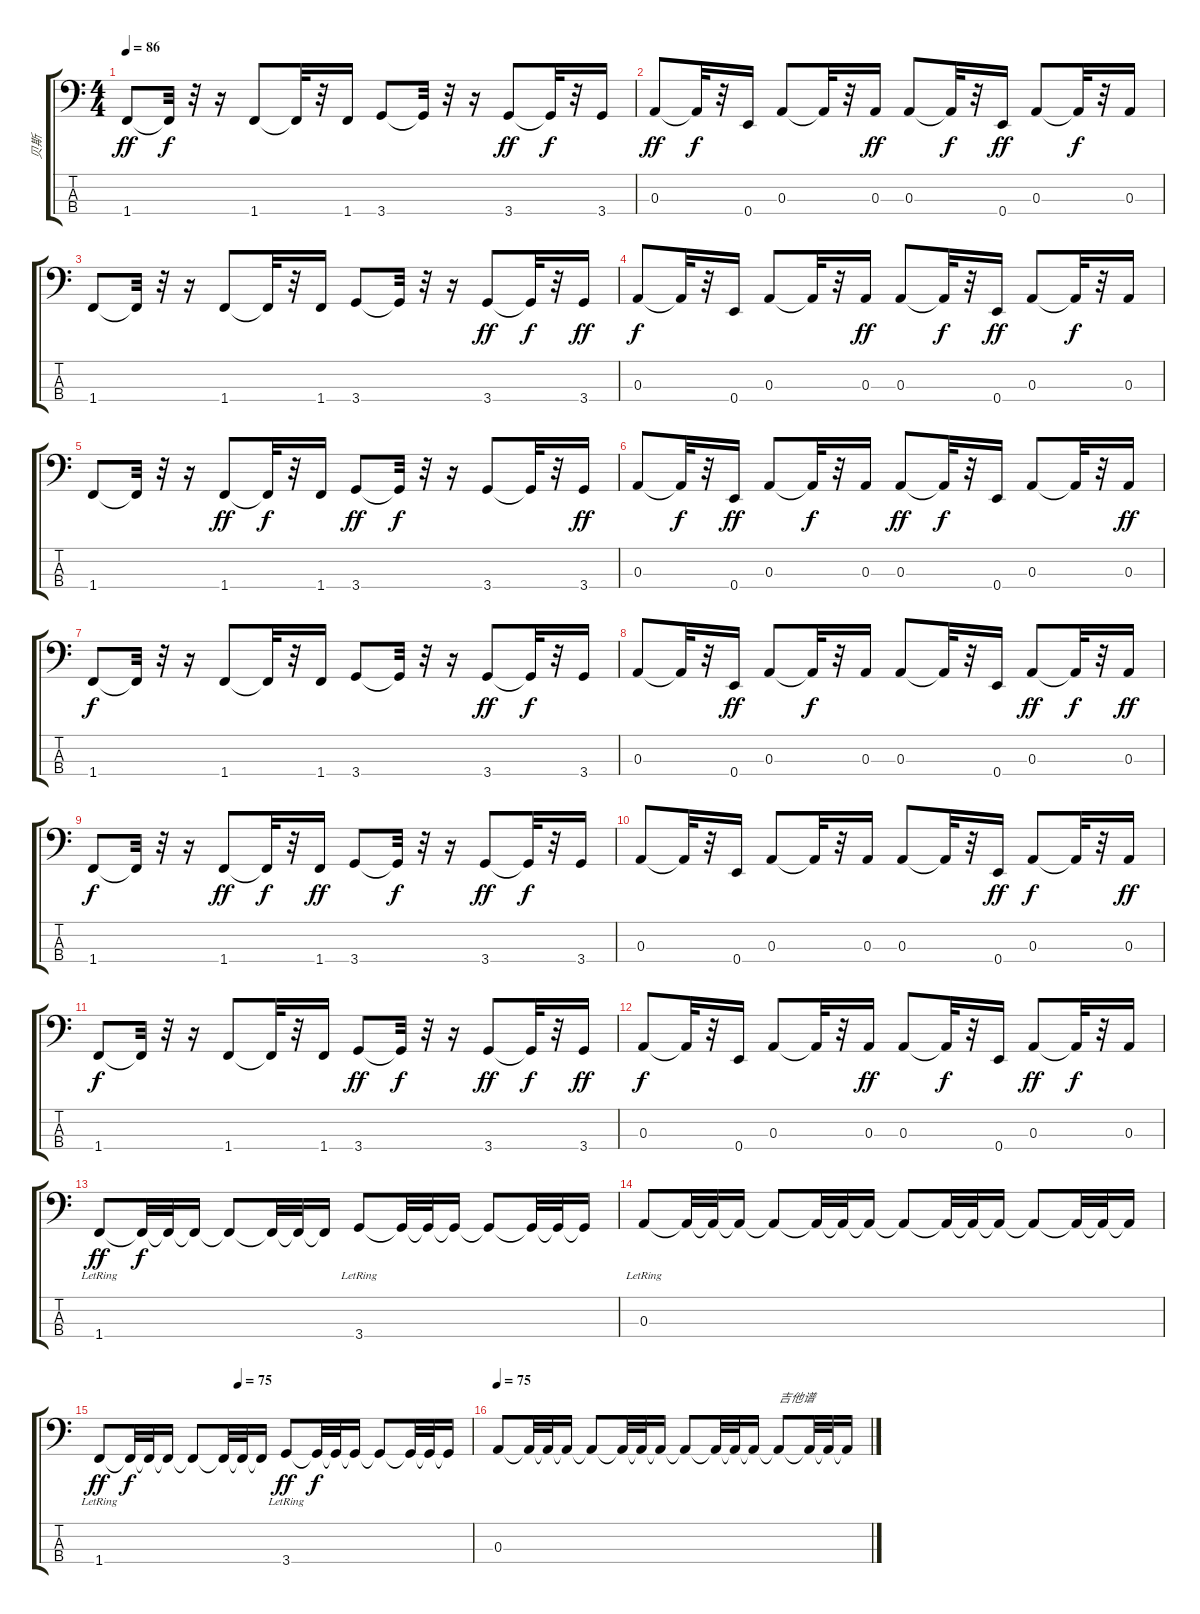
\track ("贝斯" "贝斯") {instrument electricbasspick}
\staff {score tabs}
\tuning (G2 D2 A1 E1) {hide}
\ts (4 4)
\tempo 86
\clef f4
\ks c
1.4.8{dy ff} 1.4{t}.32{dy f} r.32 r.16 1.4.8 1.4{t}.32 r.32 1.4.16 3.4.8 3.4{t}.32 r.32 r.16 3.4.8{dy ff} 3.4{t}.32{dy f} r.32 3.4.16 |
0.3.8{dy ff} 0.3{t}.32{dy f} r.32 0.4.16 0.3.8 0.3{t}.32 r.32 0.3.16{dy ff} 0.3.8 0.3{t}.32{dy f} r.32 0.4.16{dy ff} 0.3.8 0.3{t}.32{dy f} r.32 0.3.16 |
1.4.8 1.4{t}.32 r.32 r.16 1.4.8 1.4{t}.32 r.32 1.4.16 3.4.8 3.4{t}.32 r.32 r.16 3.4.8{dy ff} 3.4{t}.32{dy f} r.32 3.4.16{dy ff} |
0.3.8{dy f} 0.3{t}.32 r.32 0.4.16 0.3.8 0.3{t}.32 r.32 0.3.16{dy ff} 0.3.8 0.3{t}.32{dy f} r.32 0.4.16{dy ff} 0.3.8 0.3{t}.32{dy f} r.32 0.3.16 |
1.4.8 1.4{t}.32 r.32 r.16 1.4.8{dy ff} 1.4{t}.32{dy f} r.32 1.4.16 3.4.8{dy ff} 3.4{t}.32{dy f} r.32 r.16 3.4.8 3.4{t}.32 r.32 3.4.16{dy ff} |
0.3.8 0.3{t}.32{dy f} r.32 0.4.16{dy ff} 0.3.8 0.3{t}.32{dy f} r.32 0.3.16 0.3.8{dy ff} 0.3{t}.32{dy f} r.32 0.4.16 0.3.8 0.3{t}.32 r.32 0.3.16{dy ff} |
1.4.8{dy f} 1.4{t}.32 r.32 r.16 1.4.8 1.4{t}.32 r.32 1.4.16 3.4.8 3.4{t}.32 r.32 r.16 3.4.8{dy ff} 3.4{t}.32{dy f} r.32 3.4.16 |
0.3.8 0.3{t}.32 r.32 0.4.16{dy ff} 0.3.8 0.3{t}.32{dy f} r.32 0.3.16 0.3.8 0.3{t}.32 r.32 0.4.16 0.3.8{dy ff} 0.3{t}.32{dy f} r.32 0.3.16{dy ff} |
1.4.8{dy f} 1.4{t}.32 r.32 r.16 1.4.8{dy ff} 1.4{t}.32{dy f} r.32 1.4.16{dy ff} 3.4.8 3.4{t}.32{dy f} r.32 r.16 3.4.8{dy ff} 3.4{t}.32{dy f} r.32 3.4.16 |
0.3.8 0.3{t}.32 r.32 0.4.16 0.3.8 0.3{t}.32 r.32 0.3.16 0.3.8 0.3{t}.32 r.32 0.4.16{dy ff} 0.3.8{dy f} 0.3{t}.32 r.32 0.3.16{dy ff} |
1.4.8{dy f} 1.4{t}.32 r.32 r.16 1.4.8 1.4{t}.32 r.32 1.4.16 3.4.8{dy ff} 3.4{t}.32{dy f} r.32 r.16 3.4.8{dy ff} 3.4{t}.32{dy f} r.32 3.4.16{dy ff} |
0.3.8{dy f} 0.3{t}.32 r.32 0.4.16 0.3.8 0.3{t}.32 r.32 0.3.16{dy ff} 0.3.8 0.3{t}.32{dy f} r.32 0.4.16 0.3.8{dy ff} 0.3{t}.32{dy f} r.32 0.3.16 |
1.4{lr}.8{dy ff} 1.4{t}.32{dy f} 1.4{t}.32 1.4{t}.16 1.4{t}.8 1.4{t}.32 1.4{t}.32 1.4{t}.16 3.4{lr}.8 3.4{t}.32 3.4{t}.32 3.4{t}.16 3.4{t}.8 3.4{t}.32 3.4{t}.32 3.4{t}.16 |
0.3{lr}.8 0.3{t}.32 0.3{t}.32 0.3{t}.16 0.3{t}.8 0.3{t}.32 0.3{t}.32 0.3{t}.16 0.3{t}.8 0.3{t}.32 0.3{t}.32 0.3{t}.16 0.3{t}.8 0.3{t}.32 0.3{t}.32 0.3{t}.16 |
\tempo (75 0.375)
1.4{lr}.8{dy ff} 1.4{t}.32{dy f} 1.4{t}.32 1.4{t}.16 1.4{t}.8 1.4{t}.32 1.4{t}.32 1.4{t}.16 3.4{lr}.8{dy ff} 3.4{t}.32{dy f} 3.4{t}.32 3.4{t}.16 3.4{t}.8 3.4{t}.32 3.4{t}.32 3.4{t}.16 |
\tempo 75
0.3.8 0.3{t}.32 0.3{t}.32 0.3{t}.16 0.3{t}.8 0.3{t}.32 0.3{t}.32 0.3{t}.16 0.3{t}.8 0.3{t}.32 0.3{t}.32 0.3{t}.16 0.3{t}.8{txt "吉他谱"} 0.3{t}.32 0.3{t}.32 0.3{t}.16
